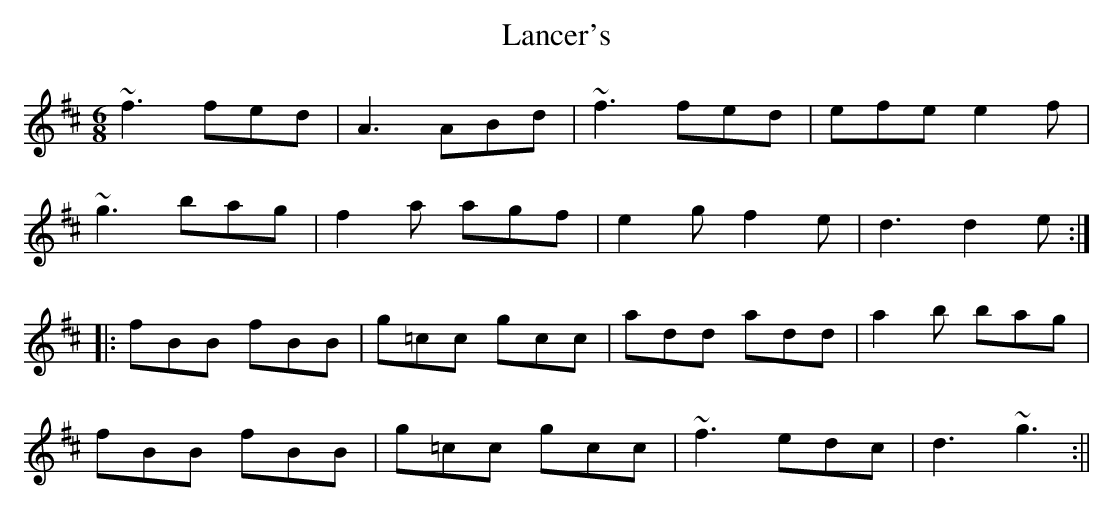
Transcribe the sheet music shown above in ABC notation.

X:1
T:Lancer's
M:6/8
L:1/8
K:D
~f3 fed|A3 ABd|~f3 fed|efe e2f|
~g3 bag|f2a agf|e2g f2e|d3 d2e:|
|:fBB fBB|g=cc gcc|add add|a2b bag|
fBB fBB|g=cc gcc|~f3 edc|d3 ~g3:||
